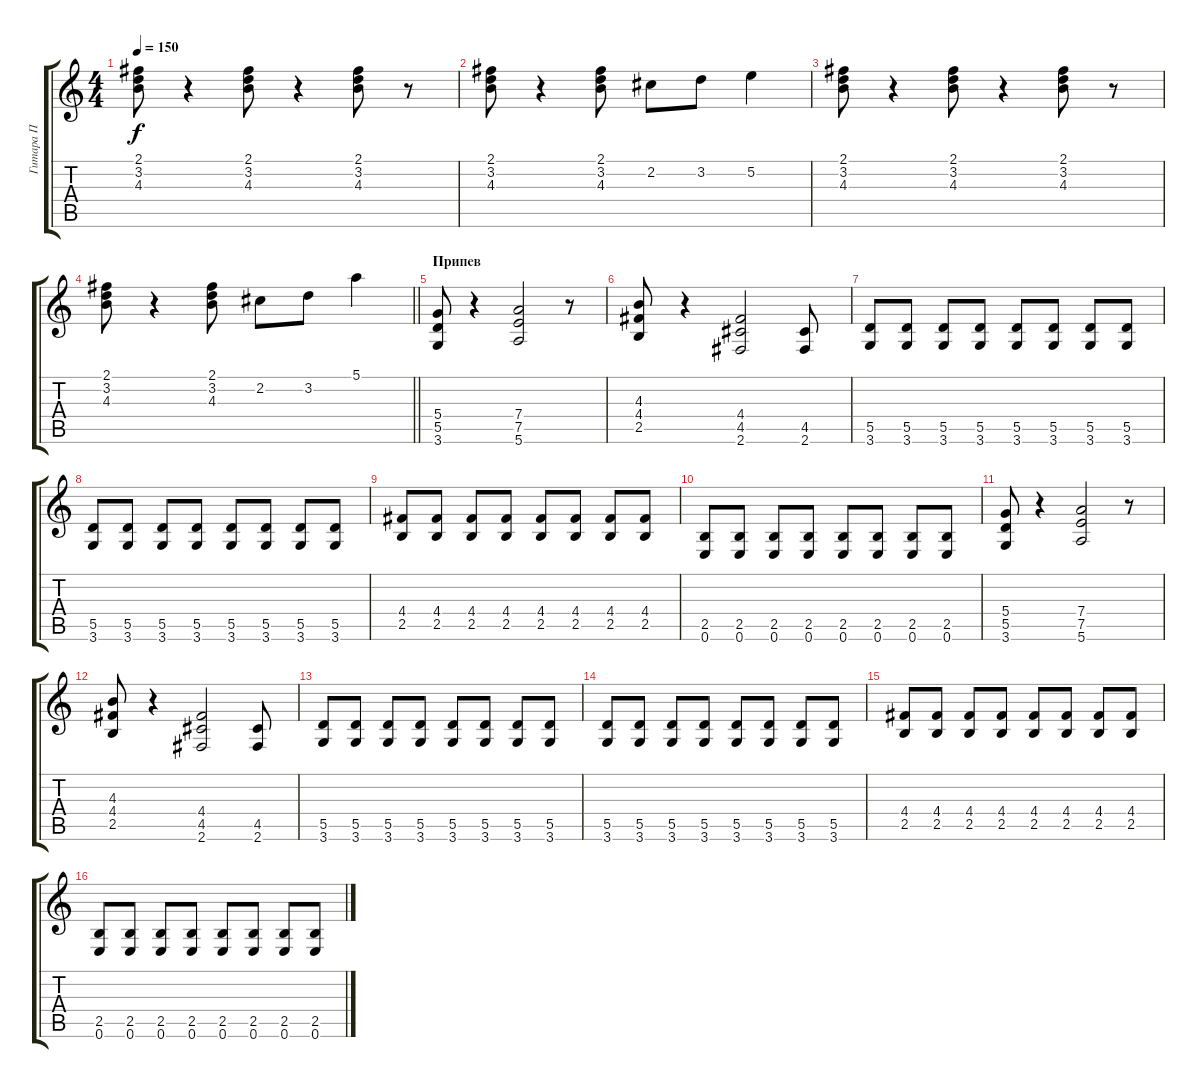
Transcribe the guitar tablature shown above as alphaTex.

\track ("Гитара П" "Гитара П") {instrument distortionguitar}
\staff {score tabs}
\tuning (E4 B3 G3 D3 A2 E2) {hide}
\ts (4 4)
\tempo 150
\clef g2
\ks c
(2.1 3.2 4.3).8{dy f} r.4 (2.1 3.2 4.3).8 r.4 (2.1 3.2 4.3).8 r.8 |
(2.1 3.2 4.3).8 r.4 (2.1 3.2 4.3).8 2.2.8 3.2.8 5.2.4 |
(2.1 3.2 4.3).8 r.4 (2.1 3.2 4.3).8 r.4 (2.1 3.2 4.3).8 r.8 |
\barLineRight lightlight
(2.1 3.2 4.3).8 r.4 (2.1 3.2 4.3).8 2.2.8 3.2.8 5.1.4 |
\section ("" "Припев")
(5.4 5.5 3.6).8{volume 13} r.4 (7.4 7.5 5.6).2 r.8 |
(4.3 4.4 2.5).8 r.4 (4.4 4.5 2.6).2 (4.5 2.6).8 |
(5.5 3.6).8 (5.5 3.6).8 (5.5 3.6).8 (5.5 3.6).8 (5.5 3.6).8 (5.5 3.6).8 (5.5 3.6).8 (5.5 3.6).8 |
(5.5 3.6).8 (5.5 3.6).8 (5.5 3.6).8 (5.5 3.6).8 (5.5 3.6).8 (5.5 3.6).8 (5.5 3.6).8 (5.5 3.6).8 |
(4.4 2.5).8 (4.4 2.5).8 (4.4 2.5).8 (4.4 2.5).8 (4.4 2.5).8 (4.4 2.5).8 (4.4 2.5).8 (4.4 2.5).8 |
(2.5 0.6).8 (2.5 0.6).8 (2.5 0.6).8 (2.5 0.6).8 (2.5 0.6).8 (2.5 0.6).8 (2.5 0.6).8 (2.5 0.6).8 |
(5.4 5.5 3.6).8 r.4 (7.4 7.5 5.6).2 r.8 |
(4.3 4.4 2.5).8 r.4 (4.4 4.5 2.6).2 (4.5 2.6).8 |
(5.5 3.6).8 (5.5 3.6).8 (5.5 3.6).8 (5.5 3.6).8 (5.5 3.6).8 (5.5 3.6).8 (5.5 3.6).8 (5.5 3.6).8 |
(5.5 3.6).8 (5.5 3.6).8 (5.5 3.6).8 (5.5 3.6).8 (5.5 3.6).8 (5.5 3.6).8 (5.5 3.6).8 (5.5 3.6).8 |
(4.4 2.5).8 (4.4 2.5).8 (4.4 2.5).8 (4.4 2.5).8 (4.4 2.5).8 (4.4 2.5).8 (4.4 2.5).8 (4.4 2.5).8 |
(2.5 0.6).8 (2.5 0.6).8 (2.5 0.6).8 (2.5 0.6).8 (2.5 0.6).8 (2.5 0.6).8 (2.5 0.6).8 (2.5 0.6).8
